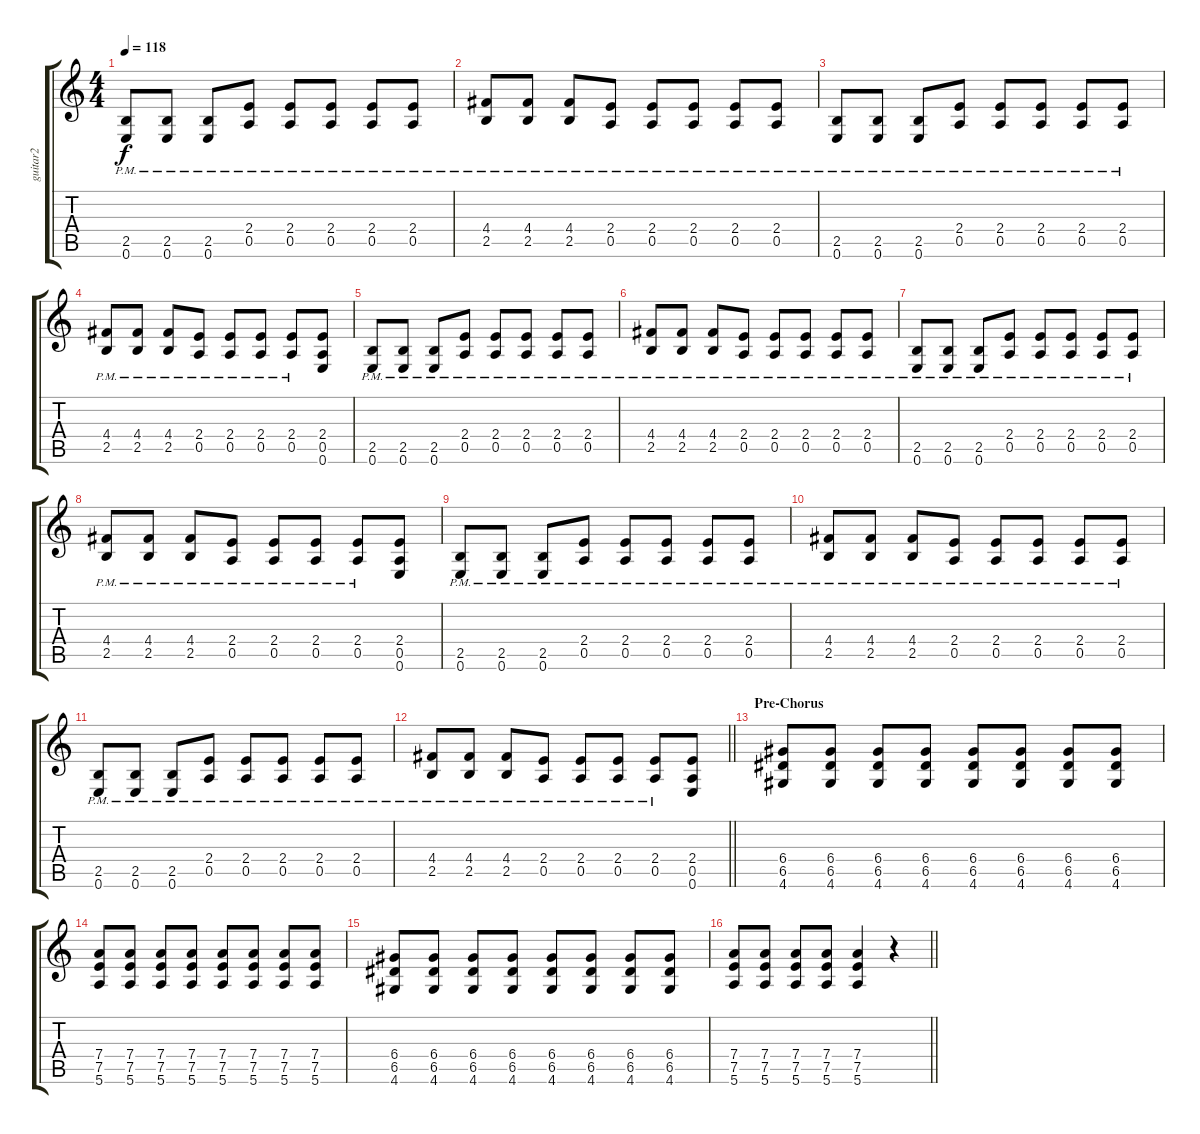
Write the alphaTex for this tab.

\track ("guitar2" "guitar2") {instrument distortionguitar}
\staff {score tabs}
\tuning (E4 B3 G3 D3 A2 E2) {hide}
\ts (4 4)
\tempo 118
\clef g2
\ks c
(2.5{pm} 0.6{pm}).8{dy f instrument electricguitarmuted} (2.5{pm} 0.6{pm}).8 (2.5{pm} 0.6{pm}).8 (2.4{pm} 0.5{pm}).8 (2.4{pm} 0.5{pm}).8 (2.4{pm} 0.5{pm}).8 (2.4{pm} 0.5{pm}).8 (2.4{pm} 0.5{pm}).8 |
(4.4{pm} 2.5{pm}).8 (4.4{pm} 2.5{pm}).8 (4.4{pm} 2.5{pm}).8 (2.4{pm} 0.5{pm}).8 (2.4{pm} 0.5{pm}).8 (2.4{pm} 0.5{pm}).8 (2.4{pm} 0.5{pm}).8 (2.4{pm} 0.5{pm}).8 |
(2.5{pm} 0.6{pm}).8 (2.5{pm} 0.6{pm}).8 (2.5{pm} 0.6{pm}).8 (2.4{pm} 0.5{pm}).8 (2.4{pm} 0.5{pm}).8 (2.4{pm} 0.5{pm}).8 (2.4{pm} 0.5{pm}).8 (2.4{pm} 0.5{pm}).8 |
(4.4{pm} 2.5{pm}).8 (4.4{pm} 2.5{pm}).8 (4.4{pm} 2.5{pm}).8 (2.4{pm} 0.5{pm}).8 (2.4{pm} 0.5{pm}).8 (2.4{pm} 0.5{pm}).8 (2.4{pm} 0.5{pm}).8 (2.4 0.5 0.6).8 |
(2.5{pm} 0.6{pm}).8 (2.5{pm} 0.6{pm}).8 (2.5{pm} 0.6{pm}).8 (2.4{pm} 0.5{pm}).8 (2.4{pm} 0.5{pm}).8 (2.4{pm} 0.5{pm}).8 (2.4{pm} 0.5{pm}).8 (2.4{pm} 0.5{pm}).8 |
(4.4{pm} 2.5{pm}).8 (4.4{pm} 2.5{pm}).8 (4.4{pm} 2.5{pm}).8 (2.4{pm} 0.5{pm}).8 (2.4{pm} 0.5{pm}).8 (2.4{pm} 0.5{pm}).8 (2.4{pm} 0.5{pm}).8 (2.4{pm} 0.5{pm}).8 |
(2.5{pm} 0.6{pm}).8 (2.5{pm} 0.6{pm}).8 (2.5{pm} 0.6{pm}).8 (2.4{pm} 0.5{pm}).8 (2.4{pm} 0.5{pm}).8 (2.4{pm} 0.5{pm}).8 (2.4{pm} 0.5{pm}).8 (2.4{pm} 0.5{pm}).8 |
(4.4{pm} 2.5{pm}).8 (4.4{pm} 2.5{pm}).8 (4.4{pm} 2.5{pm}).8 (2.4{pm} 0.5{pm}).8 (2.4{pm} 0.5{pm}).8 (2.4{pm} 0.5{pm}).8 (2.4{pm} 0.5{pm}).8 (2.4 0.5 0.6).8 |
(2.5{pm} 0.6{pm}).8 (2.5{pm} 0.6{pm}).8 (2.5{pm} 0.6{pm}).8 (2.4{pm} 0.5{pm}).8 (2.4{pm} 0.5{pm}).8 (2.4{pm} 0.5{pm}).8 (2.4{pm} 0.5{pm}).8 (2.4{pm} 0.5{pm}).8 |
(4.4{pm} 2.5{pm}).8 (4.4{pm} 2.5{pm}).8 (4.4{pm} 2.5{pm}).8 (2.4{pm} 0.5{pm}).8 (2.4{pm} 0.5{pm}).8 (2.4{pm} 0.5{pm}).8 (2.4{pm} 0.5{pm}).8 (2.4{pm} 0.5{pm}).8 |
(2.5{pm} 0.6{pm}).8{instrument electricguitarmuted} (2.5{pm} 0.6{pm}).8 (2.5{pm} 0.6{pm}).8 (2.4{pm} 0.5{pm}).8 (2.4{pm} 0.5{pm}).8 (2.4{pm} 0.5{pm}).8 (2.4{pm} 0.5{pm}).8 (2.4{pm} 0.5{pm}).8 |
\barLineRight lightlight
(4.4{pm} 2.5{pm}).8 (4.4{pm} 2.5{pm}).8 (4.4{pm} 2.5{pm}).8 (2.4{pm} 0.5{pm}).8 (2.4{pm} 0.5{pm}).8 (2.4{pm} 0.5{pm}).8 (2.4{pm} 0.5{pm}).8 (2.4 0.5 0.6).8 |
\section ("" "Pre-Chorus")
(6.4 6.5 4.6).8{instrument distortionguitar} (6.4 6.5 4.6).8 (6.4 6.5 4.6).8 (6.4 6.5 4.6).8 (6.4 6.5 4.6).8 (6.4 6.5 4.6).8 (6.4 6.5 4.6).8 (6.4 6.5 4.6).8 |
(7.4 7.5 5.6).8 (7.4 7.5 5.6).8 (7.4 7.5 5.6).8 (7.4 7.5 5.6).8 (7.4 7.5 5.6).8 (7.4 7.5 5.6).8 (7.4 7.5 5.6).8 (7.4 7.5 5.6).8 |
(6.4 6.5 4.6).8{instrument distortionguitar} (6.4 6.5 4.6).8 (6.4 6.5 4.6).8 (6.4 6.5 4.6).8 (6.4 6.5 4.6).8 (6.4 6.5 4.6).8 (6.4 6.5 4.6).8 (6.4 6.5 4.6).8 |
\barLineRight lightlight
(7.4 7.5 5.6).8 (7.4 7.5 5.6).8 (7.4 7.5 5.6).8 (7.4 7.5 5.6).8 (7.4 7.5 5.6).4 r.4
